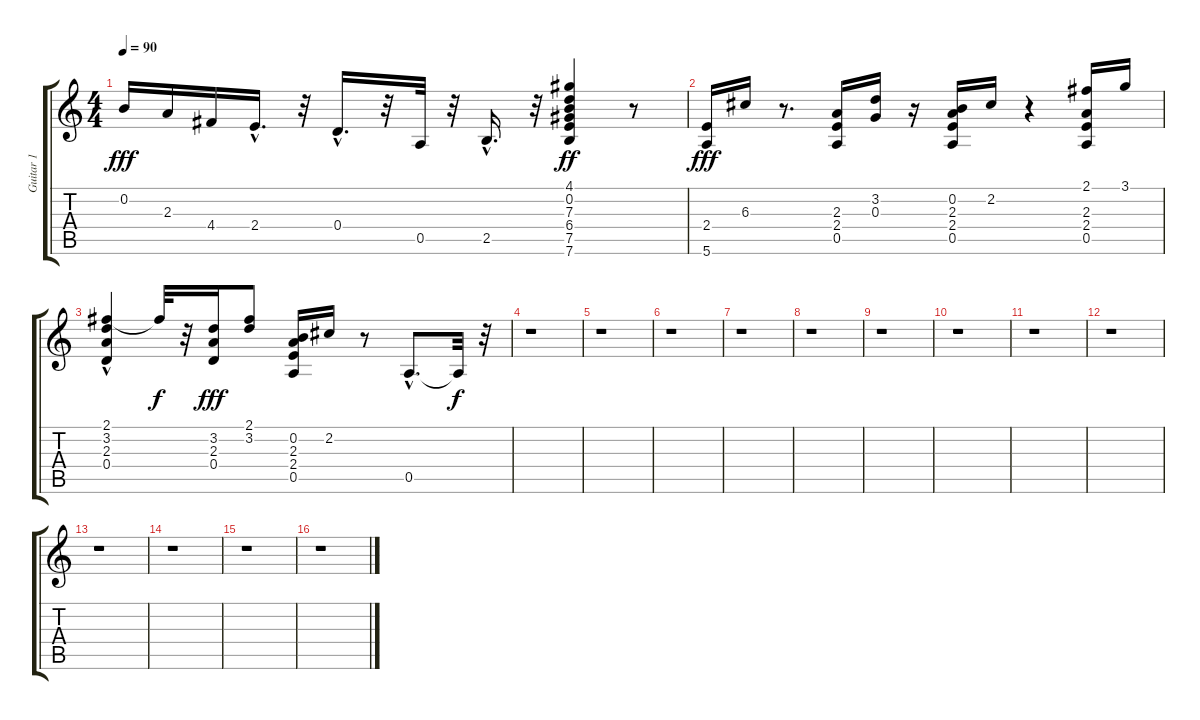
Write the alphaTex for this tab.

\track ("Guitar 1" "Guitar 1") {instrument overdrivenguitar}
\staff {score tabs}
\tuning (E4 B3 G3 D3 A2 E2) {hide}
\ts (4 4)
\tempo 90
\clef g2
\ks c
0.2.16{dy fff} 2.3.16 4.4.16 2.4{hac}.16{d} r.32 0.4{hac}.16{d} r.32 0.5.32 r.32 2.5{hac}.16{d} r.32 (4.1 0.2 7.3 6.4 7.5 7.6).4{dy ff} r.8 |
(2.4 5.6).16{dy fff} 6.3.16 r.8{d} (2.3 2.4 0.5).16 (3.2 0.3).16 r.16 (0.2 2.3 2.4 0.5).16 2.2.16 r.4 (2.1 2.3 2.4 0.5).16 3.1.16 |
(2.1 3.2 2.3{hac} 0.4{hac}).4 2.1{t}.32{dy f} r.32 (3.2 2.3 0.4).16{dy fff} (2.1 3.2).8 (0.2 2.3 2.4 0.5).16 2.2.16 r.8 0.5{hac}.8{d} 0.5{t}.32{dy f} r.32 |
r.1 |
r.1 |
r.1 |
r.1 |
r.1 |
r.1 |
r.1 |
r.1 |
r.1 |
r.1 |
r.1 |
r.1 |
r.1
